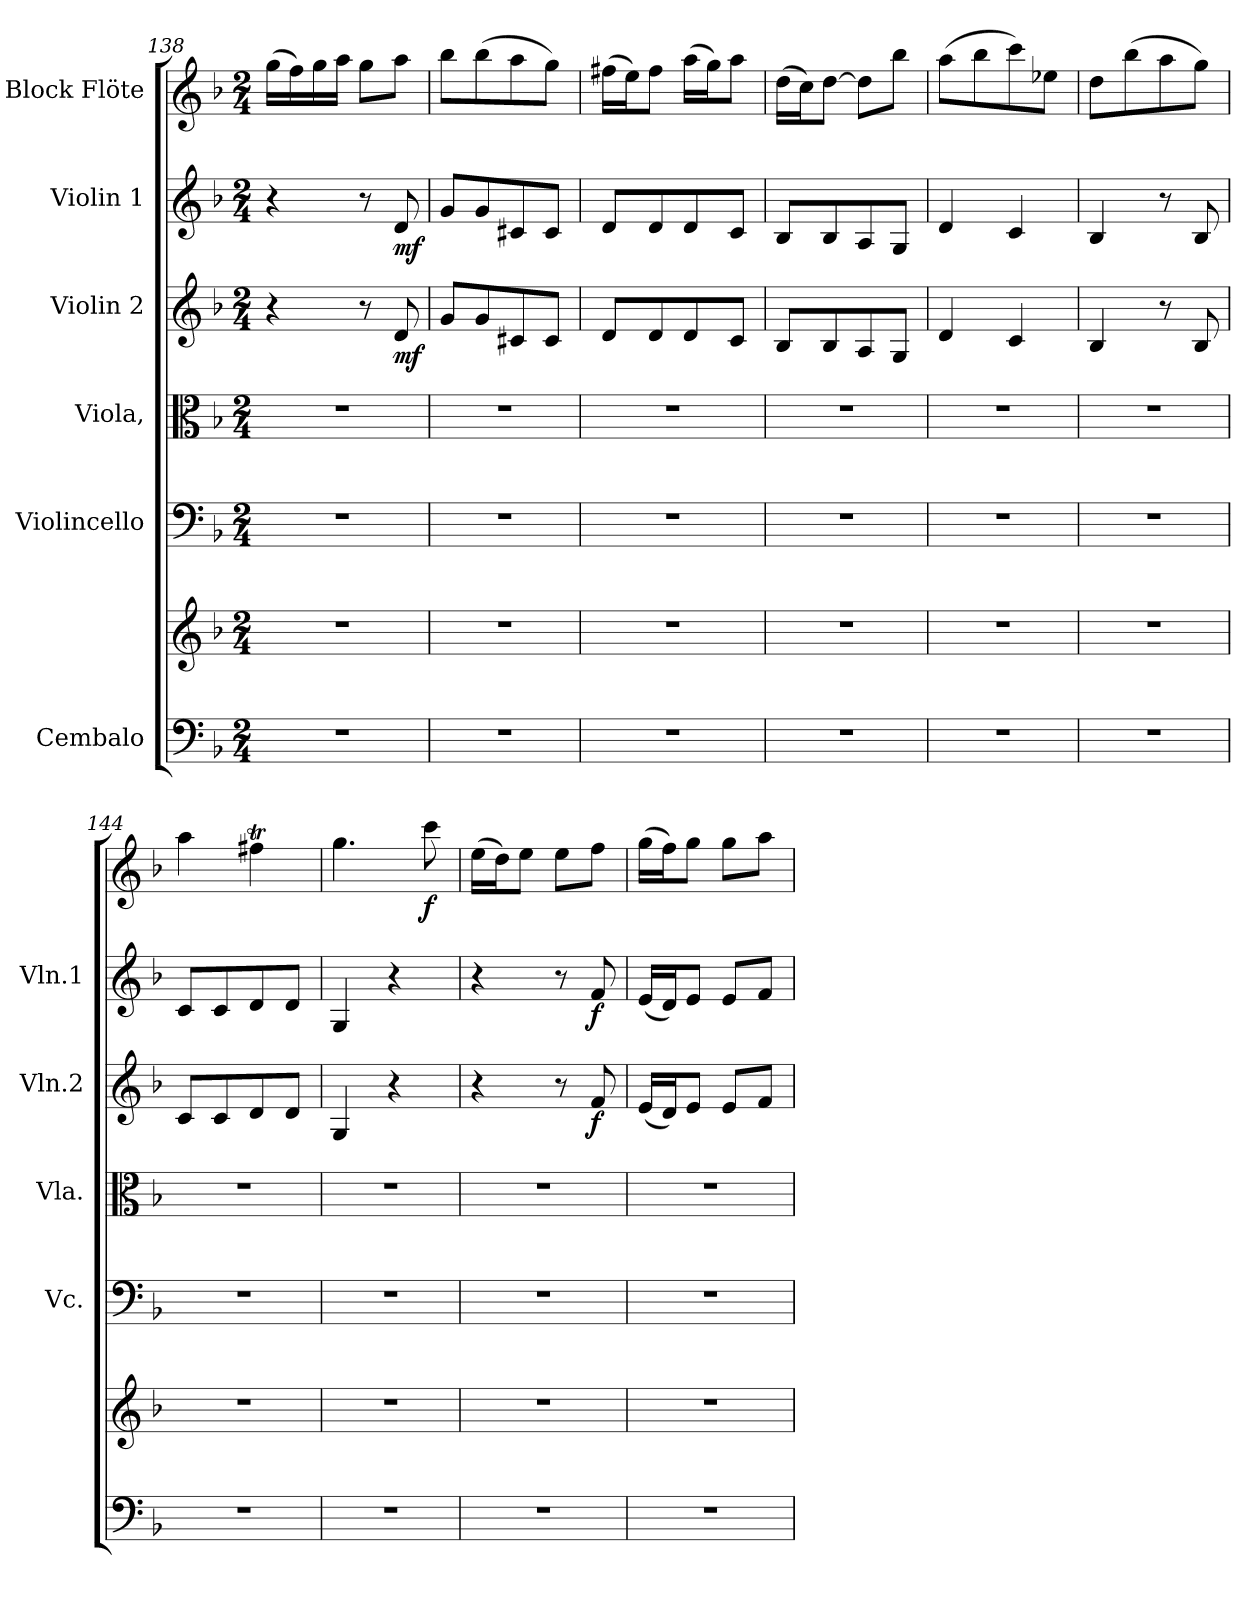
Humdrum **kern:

**kern	**kern	**kern	**kern	**kern	**dynam	**kern	**dynam	**kern	**dynam
*part6	*part6	*part5	*part4	*part3	*part3	*part2	*part2	*part1	*part1
*staff7	*staff6	*staff5	*staff4	*staff3	*staff3	*staff2	*staff2	*staff1	*staff1
*I"Cembalo	*	*I"Violincello	*I"Viola,	*I"Violin 2	*	*I"Violin 1	*	*I"Block Flöte	*
*	*	*I'Vc.	*I'Vla.	*I'Vln.2	*	*I'Vln.1	*	*	*
*clefF4	*clefG2	*clefF4	*clefC3	*clefG2	*	*clefG2	*	*clefG2	*
*k[b-]	*k[b-]	*k[b-]	*k[b-]	*k[b-]	*	*k[b-]	*	*k[b-]	*
*M2/4	*M2/4	*M2/4	*M2/4	*M2/4	*	*M2/4	*	*M2/4	*
=138	=138	=138	=138	=138	=138	=138	=138	=138	=138
2r	2r	2r	2r	4r	.	4r	.	(>16gg\LL	.
.	.	.	.	.	.	.	.	16ff\)	.
.	.	.	.	.	.	.	.	16gg\	.
.	.	.	.	.	.	.	.	16aa\JJ	.
.	.	.	.	8r	.	8r	.	8gg\L	.
!	!	!	!	!	!LO:DY:b	!	!LO:DY:b	!	!
.	.	.	.	8d/	mf	8d/	mf	8aa\J	.
=139	=139	=139	=139	=139	=139	=139	=139	=139	=139
2r	2r	2r	2r	8g/L	.	8g/L	.	8bb-\L	.
.	.	.	.	8g/	.	8g/	.	(>8bb-\	.
.	.	.	.	8c#X/	.	8c#X/	.	8aa\	.
.	.	.	.	8c#/J	.	8c#/J	.	8gg\J)	.
!!LO:PB:g=z
=140	=140	=140	=140	=140	=140	=140	=140	=140	=140
2r	2r	2r	2r	8d/L	.	8d/L	.	(>16ff#X\LL	.
.	.	.	.	.	.	.	.	16ee\J)	.
.	.	.	.	8d/	.	8d/	.	8ff#\J	.
.	.	.	.	8d/	.	8d/	.	(>16aa\LL	.
.	.	.	.	.	.	.	.	16gg\J)	.
.	.	.	.	8c/J	.	8c/J	.	8aa\J	.
=141	=141	=141	=141	=141	=141	=141	=141	=141	=141
2r	2r	2r	2r	8B-/L	.	8B-/L	.	(>16dd\LL	.
.	.	.	.	.	.	.	.	16cc\J)	.
.	.	.	.	8B-/	.	8B-/	.	[8dd\J	.
.	.	.	.	8A/	.	8A/	.	8dd\L]	.
.	.	.	.	8G/J	.	8G/J	.	8bb-\J	.
=142	=142	=142	=142	=142	=142	=142	=142	=142	=142
2r	2r	2r	2r	4d/	.	4d/	.	(>8aa\L	.
.	.	.	.	.	.	.	.	8bb-\	.
.	.	.	.	4c/	.	4c/	.	8ccc\)	.
.	.	.	.	.	.	.	.	8ee-X\J	.
=143	=143	=143	=143	=143	=143	=143	=143	=143	=143
2r	2r	2r	2r	4B-/	.	4B-/	.	8dd\L	.
.	.	.	.	.	.	.	.	(>8bb-\	.
.	.	.	.	8r	.	8r	.	8aa\	.
.	.	.	.	8B-/	.	8B-/	.	8gg\J)	.
=144	=144	=144	=144	=144	=144	=144	=144	=144	=144
2r	2r	2r	2r	8c/L	.	8c/L	.	4aa\	.
.	.	.	.	8c/	.	8c/	.	.	.
.	.	.	.	8d/	.	8d/	.	4ff#Xt\	.
.	.	.	.	8d/J	.	8d/J	.	.	.
=145	=145	=145	=145	=145	=145	=145	=145	=145	=145
2r	2r	2r	2r	4G/	.	4G/	.	4.gg\	.
.	.	.	.	4r	.	4r	.	.	.
!	!	!	!	!	!	!	!	!	!LO:DY:b
.	.	.	.	.	.	.	.	8ccc\	f
=146	=146	=146	=146	=146	=146	=146	=146	=146	=146
2r	2r	2r	2r	4r	.	4r	.	(>16ee\LL	.
.	.	.	.	.	.	.	.	16dd\J)	.
.	.	.	.	.	.	.	.	8ee\J	.
.	.	.	.	8r	.	8r	.	8ee\L	.
!	!	!	!	!	!LO:DY:b	!	!LO:DY:b	!	!
.	.	.	.	8f/	f	8f/	f	8ff\J	.
=147	=147	=147	=147	=147	=147	=147	=147	=147	=147
2r	2r	2r	2r	(16e/LL	.	(16e/LL	.	(>16gg\LL	.
.	.	.	.	16d/J)	.	16d/J)	.	16ff\J)	.
.	.	.	.	8e/J	.	8e/J	.	8gg\J	.
.	.	.	.	8e/L	.	8e/L	.	8gg\L	.
.	.	.	.	8f/J	.	8f/J	.	8aa\J	.
=	=	=	=	=	=	=	=	=	=
*-	*-	*-	*-	*-	*-	*-	*-	*-	*-
